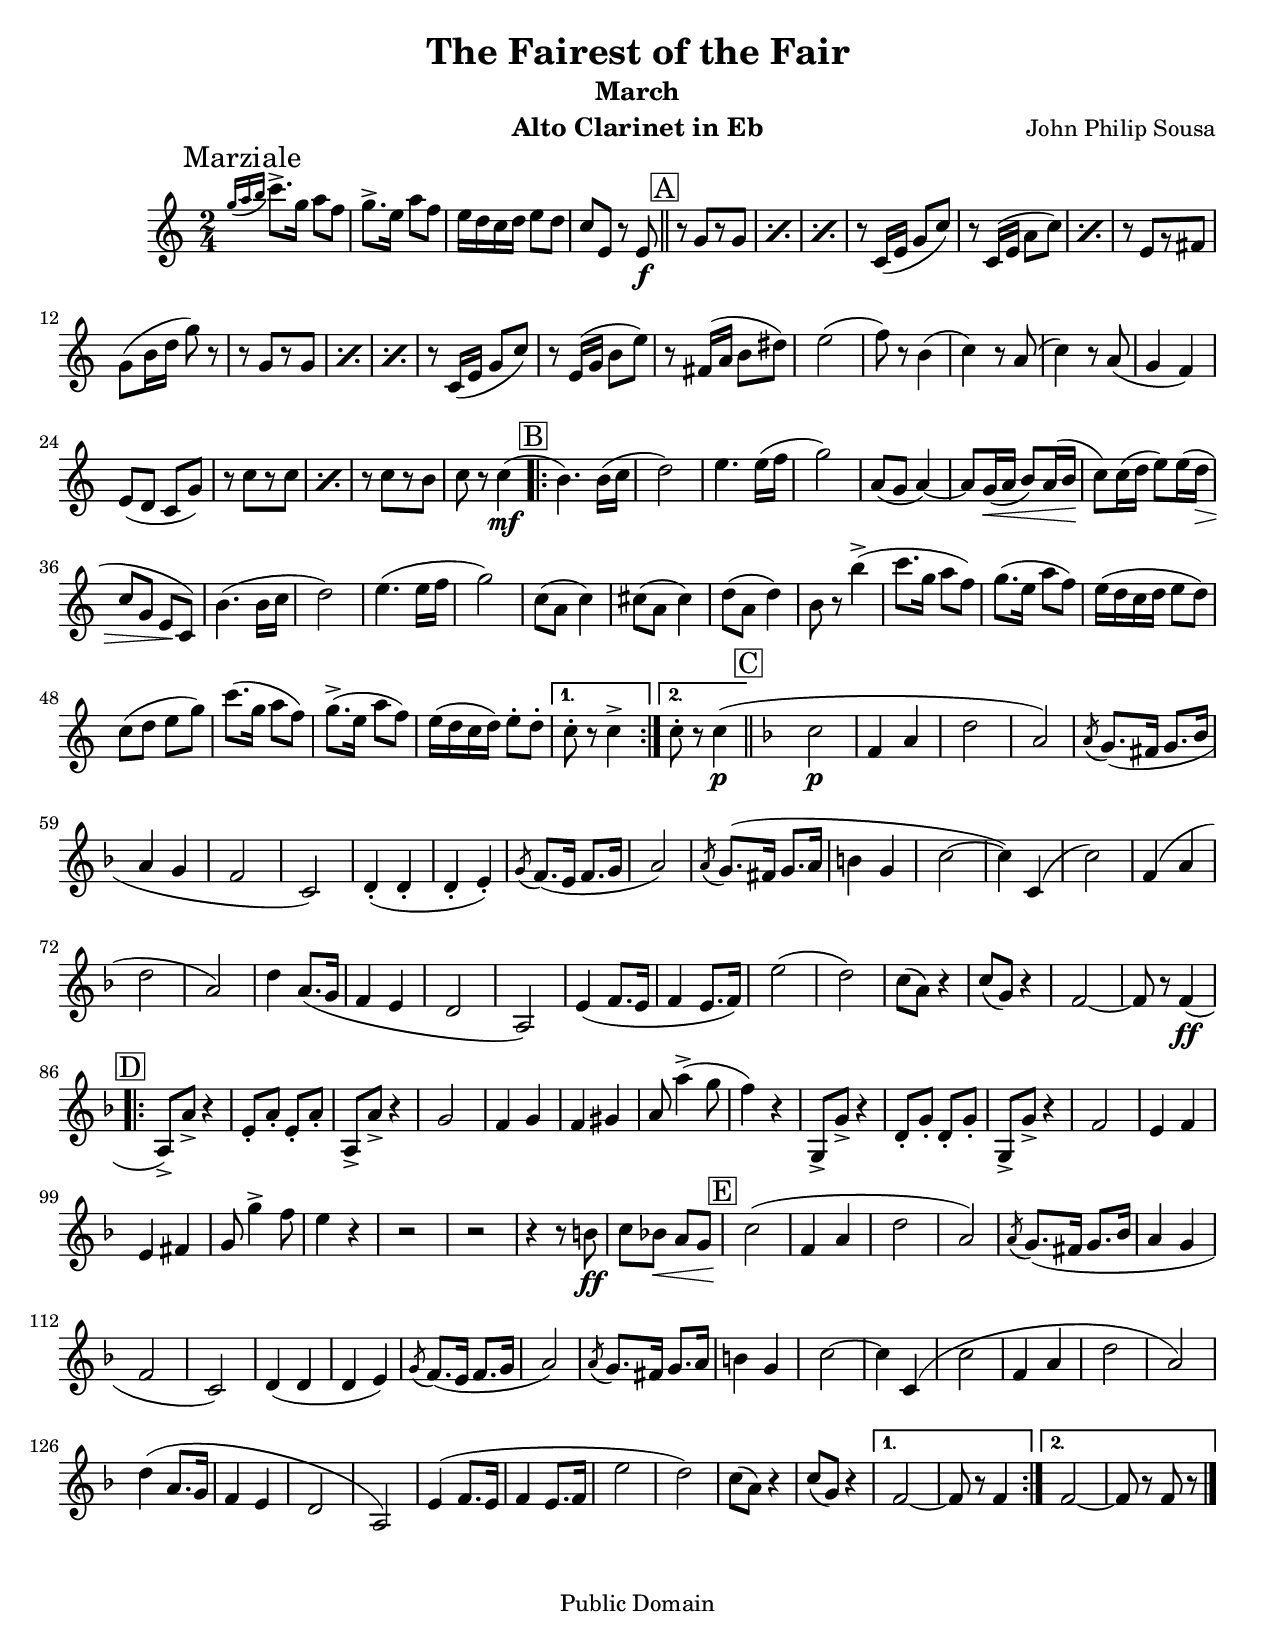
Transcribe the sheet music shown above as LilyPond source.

\version "2.16.2"
\include "JPSFotF.ly"

\paper {
  #(set-paper-size "letter")
}

\header {
  instrument = "Alto Clarinet in Eb"
}

\score {
  \new Staff { 
    \set Staff.midiInstrument = "clarinet" 
    \override Score.RehearsalMark #'break-align-symbol = #'time-signature
    \mark "Marziale"
    <<
      \rehearsalMarks
      \altoClarinetInEb
    >>
  }
  
  \layout {}
  \midi {
    \tempo 4 = 120
  }
}

